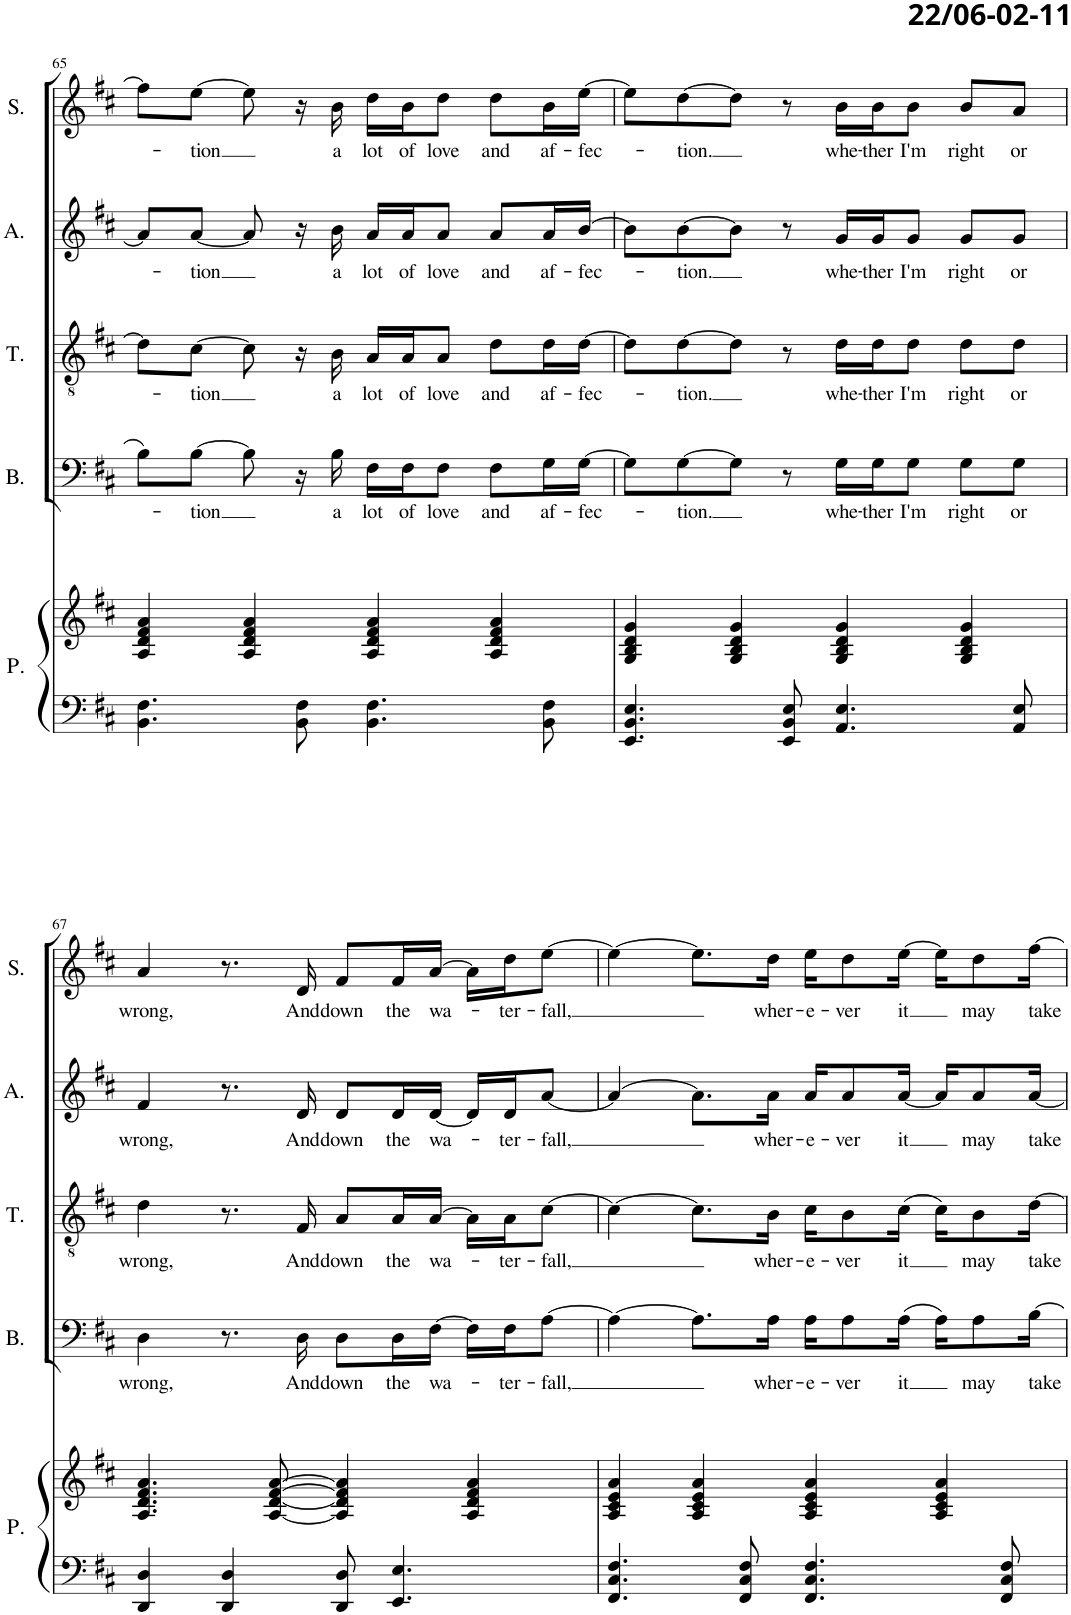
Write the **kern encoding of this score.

**kern	**kern	**kern	**text	**kern	**text	**kern	**text	**kern	**text
*part5	*part5	*part4	*part4	*part3	*part3	*part2	*part2	*part1	*part1
*staff6	*staff5	*staff4	*staff4	*staff3	*staff3	*staff2	*staff2	*staff1	*staff1
*I"Piano	*	*I"Bass	*	*I"Tenor	*	*I"Alto	*	*I"Soprano	*
*I'P.	*	*I'B.	*	*I'T.	*	*I'A.	*	*I'S.	*
!!LO:PB:g=z
*clefF4	*clefG2	*clefF4	*	*clefGv2	*	*clefG2	*	*clefG2	*
*k[f#c#]	*k[f#c#]	*k[f#c#]	*	*k[f#c#]	*	*k[f#c#]	*	*k[f#c#]	*
*M4/4	*M4/4	*M4/4	*	*M4/4	*	*M4/4	*	*M4/4	*
*met(c)	*met(c)	*met(c)	*	*met(c)	*	*met(c)	*	*met(c)	*
=65	=65	=65	=65	=65	=65	=65	=65	=65	=65
4.BB\ 4.F#\	4A/ 4d/ 4f#/ 4a/	8B\L	.	8d\L]	.	8a/L]	.	8ff#\L]	.
!	!	!	!LO:LY:b	!	!LO:LY:b	!	!LO:LY:b	!	!LO:LY:b
.	.	[8B\J	-tion	[8c#\J	-tion	[8a/J	-tion	[8ee\J	-tion
.	4A/ 4d/ 4f#/ 4a/	8B\]	.	8c#\]	.	8a/]	.	8ee\]	.
8BB\ 8F#\	.	16r	.	16r	.	16r	.	16r	.
!	!	!	!LO:LY:b	!	!LO:LY:b	!	!LO:LY:b	!	!LO:LY:b
.	.	16B\	a	16B\	a	16b\	a	16b\	a
!	!	!	!LO:LY:b	!	!LO:LY:b	!	!LO:LY:b	!	!LO:LY:b
4.BB\ 4.F#\	4A/ 4d/ 4f#/ 4a/	16F#\LL	lot	16A/LL	lot	16a/LL	lot	16dd\LL	lot
!	!	!	!LO:LY:b	!	!LO:LY:b	!	!LO:LY:b	!	!LO:LY:b
.	.	16F#\J	of	16A/J	of	16a/J	of	16b\J	of
!	!	!	!LO:LY:b	!	!LO:LY:b	!	!LO:LY:b	!	!LO:LY:b
.	.	8F#\J	love	8A/J	love	8a/J	love	8dd\J	love
!	!	!	!LO:LY:b	!	!LO:LY:b	!	!LO:LY:b	!	!LO:LY:b
.	4A/ 4d/ 4f#/ 4a/	8F#\L	and	8d\L	and	8a/L	and	8dd\L	and
!	!	!	!LO:LY:b	!	!LO:LY:b	!	!LO:LY:b	!	!LO:LY:b
8BB\ 8F#\	.	16G\L	af-	16d\L	af-	16a/L	af-	16b\L	af-
!	!	!	!LO:LY:b	!	!LO:LY:b	!	!LO:LY:b	!	!LO:LY:b
.	.	[16G\JJ	-fec-	[16d\JJ	-fec-	[16b/JJ	-fec-	[16ee\JJ	-fec-
=66	=66	=66	=66	=66	=66	=66	=66	=66	=66
4.EE/ 4.BB/ 4.E/	4G/ 4B/ 4d/ 4g/	8G\L]	.	8d\L]	.	8b\L]	.	8ee\L]	.
!	!	!	!LO:LY:b	!	!LO:LY:b	!	!LO:LY:b	!	!LO:LY:b
.	.	[8G\	-tion.	[8d\	-tion.	[8b\	-tion.	[8dd\	-tion.
.	4G/ 4B/ 4d/ 4g/	8G\J]	.	8d\J]	.	8b\J]	.	8dd\J]	.
8EE/ 8BB/ 8E/	.	8r	.	8r	.	8r	.	8r	.
!	!	!	!LO:LY:b	!	!LO:LY:b	!	!LO:LY:b	!	!LO:LY:b
4.AA/ 4.E/	4G/ 4B/ 4d/ 4g/	16G\LL	whe-	16d\LL	whe-	16g/LL	whe-	16b\LL	whe-
!	!	!	!LO:LY:b	!	!LO:LY:b	!	!LO:LY:b	!	!LO:LY:b
.	.	16G\J	-ther	16d\J	-ther	16g/J	-ther	16b\J	-ther
!	!	!	!LO:LY:b	!	!LO:LY:b	!	!LO:LY:b	!	!LO:LY:b
.	.	8G\J	I'm	8d\J	I'm	8g/J	I'm	8b\J	I'm
!	!	!	!LO:LY:b	!	!LO:LY:b	!	!LO:LY:b	!	!LO:LY:b
.	4G/ 4B/ 4d/ 4g/	8G\L	right	8d\L	right	8g/L	right	8b/L	right
!	!	!	!LO:LY:b	!	!LO:LY:b	!	!LO:LY:b	!	!LO:LY:b
8AA/ 8E/	.	8G\J	or	8d\J	or	8g/J	or	8a/J	or
!!LO:LB:g=z
=67	=67	=67	=67	=67	=67	=67	=67	=67	=67
!	!	!	!LO:LY:b	!	!LO:LY:b	!	!LO:LY:b	!	!LO:LY:b
4DD/ 4D/	4.A/ 4.d/ 4.f#/ 4.a/	4D\	wrong,	4d\	wrong,	4f#/	wrong,	4a/	wrong,
4DD/ 4D/	.	8.r	.	8.r	.	8.r	.	8.r	.
.	[8A/ [8d/ [8f#/ [8a/	.	.	.	.	.	.	.	.
!	!	!	!LO:LY:b	!	!LO:LY:b	!	!LO:LY:b	!	!LO:LY:b
.	.	16D\	And	16F#/	And	16d/	And	16d/	And
!	!	!	!LO:LY:b	!	!LO:LY:b	!	!LO:LY:b	!	!LO:LY:b
8DD/ 8D/	4A/] 4d/] 4f#/] 4a/]	8D\L	down	8A/L	down	8d/L	down	8f#/L	down
!	!	!	!LO:LY:b	!	!LO:LY:b	!	!LO:LY:b	!	!LO:LY:b
4.EE/ 4.E/	.	16D\L	the	16A/L	the	16d/L	the	16f#/L	the
!	!	!	!LO:LY:b	!	!LO:LY:b	!	!LO:LY:b	!	!LO:LY:b
.	.	[16F#\JJ	wa-	[16A/JJ	wa-	[16d/JJ	wa-	[16a/JJ	wa-
.	4A/ 4d/ 4f#/ 4a/	16F#\LL]	.	16A\LL]	.	16d/LL]	.	16a\LL]	.
!	!	!	!LO:LY:b	!	!LO:LY:b	!	!LO:LY:b	!	!LO:LY:b
.	.	16F#\J	-ter-	16A\J	-ter-	16d/J	-ter-	16dd\J	-ter-
!	!	!	!LO:LY:b	!	!LO:LY:b	!	!LO:LY:b	!	!LO:LY:b
.	.	[8A\J	-fall,	[8c#\J	-fall,	[8a/J	-fall,	[8ee\J	-fall,
=68	=68	=68	=68	=68	=68	=68	=68	=68	=68
4.FF#/ 4.C#/ 4.F#/	4A/ 4c#/ 4e/ 4a/	4A\_	.	4c#\_	.	4a/_	.	4ee\_	.
.	4A/ 4c#/ 4e/ 4a/	8.A\L]	.	8.c#\L]	.	8.a\L]	.	8.ee\L]	.
8FF#/ 8C#/ 8F#/	.	.	.	.	.	.	.	.	.
!	!	!	!LO:LY:b	!	!LO:LY:b	!	!LO:LY:b	!	!LO:LY:b
.	.	16A\Jk	wher-	16B\Jk	wher-	16a\Jk	wher-	16dd\Jk	wher-
!	!	!	!LO:LY:b	!	!LO:LY:b	!	!LO:LY:b	!	!LO:LY:b
4.FF#/ 4.C#/ 4.F#/	4A/ 4c#/ 4e/ 4a/	16A\KL	-e-	16c#\KL	-e-	16a/KL	-e-	16ee\KL	-e-
!	!	!	!LO:LY:b	!	!LO:LY:b	!	!LO:LY:b	!	!LO:LY:b
.	.	8A\	-ver	8B\	-ver	8a/	-ver	8dd\	-ver
!	!	!	!LO:LY:b	!	!LO:LY:b	!	!LO:LY:b	!	!LO:LY:b
.	.	(16A\Jk	it	(16c#\Jk	it	[16a/Jk	it	[16ee\Jk	it
.	4A/ 4c#/ 4e/ 4a/	16A\KL)	.	16c#\KL)	.	16a/KL]	.	16ee\KL]	.
!	!	!	!LO:LY:b	!	!LO:LY:b	!	!LO:LY:b	!	!LO:LY:b
.	.	8A\	may	8B\	may	8a/	may	8dd\	may
8FF#/ 8C#/ 8F#/	.	.	.	.	.	.	.	.	.
!	!	!	!LO:LY:b	!	!LO:LY:b	!	!LO:LY:b	!	!LO:LY:b
.	.	[16B\Jk	take	[16d\Jk	take	[16a/Jk	take	[16ff#\Jk	take
=	=	=	=	=	=	=	=	=	=
*-	*-	*-	*-	*-	*-	*-	*-	*-	*-
